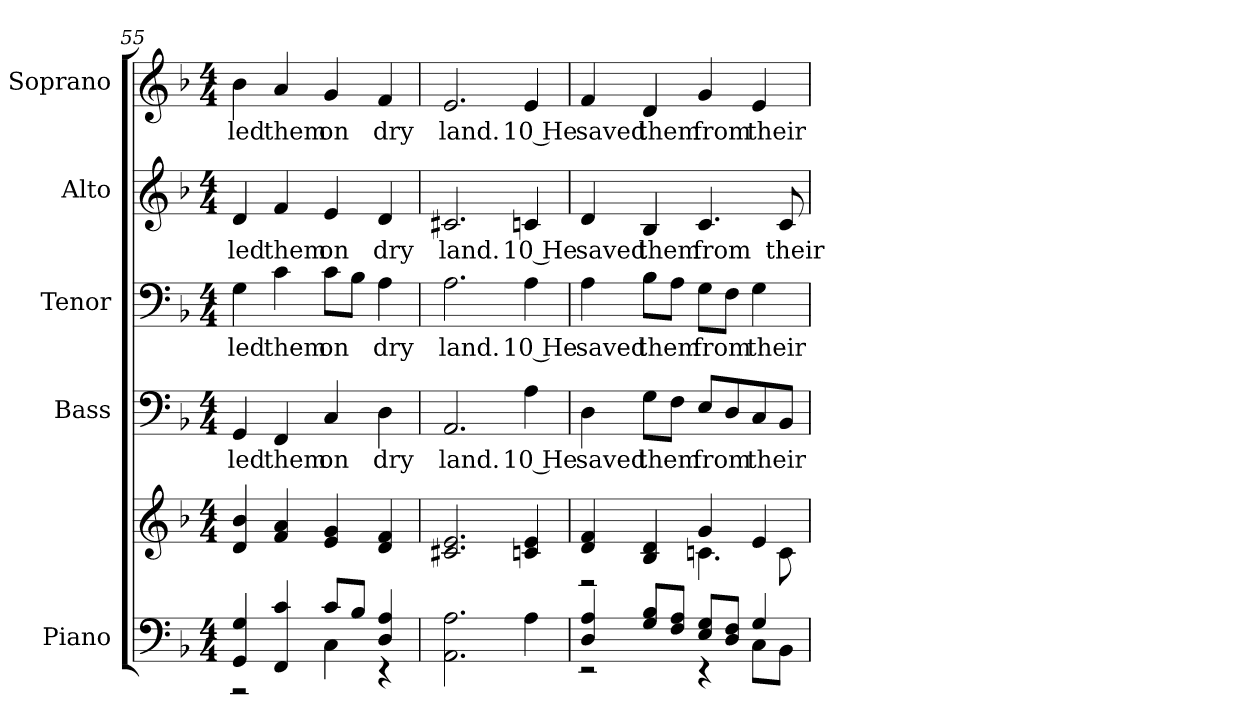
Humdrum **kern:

**kern	**kern	**kern	**text	**kern	**text	**kern	**text	**kern	**text
*part5	*part5	*part4	*part4	*part3	*part3	*part2	*part2	*part1	*part1
*staff6	*staff5	*staff4	*staff4	*staff3	*staff3	*staff2	*staff2	*staff1	*staff1
*I"Piano	*	*I"Bass	*	*I"Tenor	*	*I"Alto	*	*I"Soprano	*
*I'Pno.	*	*I'B.	*	*I'T.	*	*I'A.	*	*I'S.	*
*clefF4	*clefG2	*clefF4	*	*clefF4	*	*clefG2	*	*clefG2	*
*k[b-]	*k[b-]	*k[b-]	*	*k[b-]	*	*k[b-]	*	*k[b-]	*
*F:	*F:	*F:	*	*F:	*	*F:	*	*F:	*
*M4/4	*M4/4	*M4/4	*	*M4/4	*	*M4/4	*	*M4/4	*
=55	=55	=55	=55	=55	=55	=55	=55	=55	=55
*^	*	*	*	*	*	*	*	*	*
!	!	!	!	!LO:LY:b:color=#000000	!	!	!	!	!	!
!	!	!	!	!	!	!LO:LY:b:color=#000000	!	!	!	!
!	!	!	!	!	!	!	!	!LO:LY:b:color=#000000	!	!
!	!	!	!	!	!	!	!	!	!	!LO:LY:b:color=#000000
4GGi/ 4Gi	2r	4di/ 4b-i	4GGi/	led	4Gi\	led	4di/	led	4b-i\	led
!	!	!	!	!LO:LY:b:color=#000000	!	!	!	!	!	!
!	!	!	!	!	!	!LO:LY:b:color=#000000	!	!	!	!
!	!	!	!	!	!	!	!	!LO:LY:b:color=#000000	!	!
!	!	!	!	!	!	!	!	!	!	!LO:LY:b:color=#000000
4FFi/ 4ci	.	4fi/ 4ai	4FFi/	them	4ci\	them	4fi/	them	4ai/	them
!	!	!	!	!LO:LY:b:color=#000000	!	!	!	!	!	!
!	!	!	!	!	!	!LO:LY:b:color=#000000	!	!	!	!
!	!	!	!	!	!	!	!	!LO:LY:b:color=#000000	!	!
!	!	!	!	!	!	!	!	!	!	!LO:LY:b:color=#000000
8ci/L	4Ci\	4ei/ 4gi	4Ci/	on	8ci\L	on	4ei/	on	4gi/	on
8B-i/J	.	.	.	.	8B-i\J	.	.	.	.	.
!	!	!	!	!LO:LY:b:color=#000000	!	!	!	!	!	!
!	!	!	!	!	!	!LO:LY:b:color=#000000	!	!	!	!
!	!	!	!	!	!	!	!	!LO:LY:b:color=#000000	!	!
!	!	!	!	!	!	!	!	!	!	!LO:LY:b:color=#000000
4Di/ 4Ai	4r	4di/ 4fi	4Di\	dry	4Ai\	dry	4di/	dry	4fi/	dry
*v	*v	*	*	*	*	*	*	*	*	*
=56	=56	=56	=56	=56	=56	=56	=56	=56	=56
*^	*	*	*	*	*	*	*	*	*
!	!	!	!	!LO:LY:b:color=#000000	!	!	!	!	!	!
*v	*v	*	*	*	*	*	*	*	*	*
*^	*	*	*	*	*	*	*	*	*
!	!	!	!	!	!	!LO:LY:b:color=#000000	!	!	!	!
*v	*v	*	*	*	*	*	*	*	*	*
*^	*	*	*	*	*	*	*	*	*
!	!	!	!	!	!	!	!	!LO:LY:b:color=#000000	!	!
*v	*v	*	*	*	*	*	*	*	*	*
*^	*	*	*	*	*	*	*	*	*
!	!	!	!	!	!	!	!	!	!	!LO:LY:b:color=#000000
*v	*v	*	*	*	*	*	*	*	*	*
2.AAi\ 2.Ai	2.c#Xi/ 2.ei	2.AAi/	land.	2.Ai\	land.	2.c#Xi/	land.	2.ei/	land.
!	!	!	!LO:LY:b:color=#000000	!	!	!	!	!	!
!	!	!	!	!	!LO:LY:b:color=#000000	!	!	!	!
!	!	!	!	!	!	!	!LO:LY:b:color=#000000	!	!
!	!	!	!	!	!	!	!	!	!LO:LY:b:color=#000000
4Ai\	4cni/ 4ei	4Ai\	10 He	4Ai\	10 He	4cni/	10 He	4ei/	10 He
=57	=57	=57	=57	=57	=57	=57	=57	=57	=57
*^	*^	*	*	*	*	*	*	*	*
!	!	!	!	!	!LO:LY:b:color=#000000	!	!	!	!	!	!
!	!	!	!	!	!	!	!LO:LY:b:color=#000000	!	!	!	!
!	!	!	!	!	!	!	!	!	!LO:LY:b:color=#000000	!	!
!	!	!	!	!	!	!	!	!	!	!	!LO:LY:b:color=#000000
4Di/ 4Ai	2r	4di/ 4fi	2r	4Di\	saved	4Ai\	saved	4di/	saved	4fi/	saved
!	!	!	!	!	!LO:LY:b:color=#000000	!	!	!	!	!	!
!	!	!	!	!	!	!	!LO:LY:b:color=#000000	!	!	!	!
!	!	!	!	!	!	!	!	!	!LO:LY:b:color=#000000	!	!
!	!	!	!	!	!	!	!	!	!	!	!LO:LY:b:color=#000000
8Gi/ 8B-iL	.	4B-i/ 4di	.	8Gi\L	them	8B-i\L	them	4B-i/	them	4di/	them
8Fi/ 8AiJ	.	.	.	8Fi\J	.	8Ai\J	.	.	.	.	.
!	!	!	!	!	!LO:LY:b:color=#000000	!	!	!	!	!	!
!	!	!	!	!	!	!	!LO:LY:b:color=#000000	!	!	!	!
!	!	!	!	!	!	!	!	!	!LO:LY:b:color=#000000	!	!
!	!	!	!	!	!	!	!	!	!	!	!LO:LY:b:color=#000000
8Ei/ 8GiL	4r	4gi/	4.cni\	8Ei/L	from	8Gi\L	from	4.ci/	from	4gi/	from
8Di/ 8FiJ	.	.	.	8Di/	.	8Fi\J	.	.	.	.	.
!	!	!	!	!	!LO:LY:b:color=#000000	!	!	!	!	!	!
!	!	!	!	!	!	!	!LO:LY:b:color=#000000	!	!	!	!
!	!	!	!	!	!	!	!	!	!	!	!LO:LY:b:color=#000000
4Gi/	8Ci\L	4ei/	.	8Ci/	their	4Gi\	their	.	.	4ei/	their
!	!	!	!	!	!	!	!	!	!LO:LY:b:color=#000000	!	!
.	8BB-i\J	.	8ci\	8BB-i/J	.	.	.	8ci/	their	.	.
*v	*v	*	*	*	*	*	*	*	*	*	*
*	*v	*v	*	*	*	*	*	*	*	*
=	=	=	=	=	=	=	=	=	=
*-	*-	*-	*-	*-	*-	*-	*-	*-	*-
